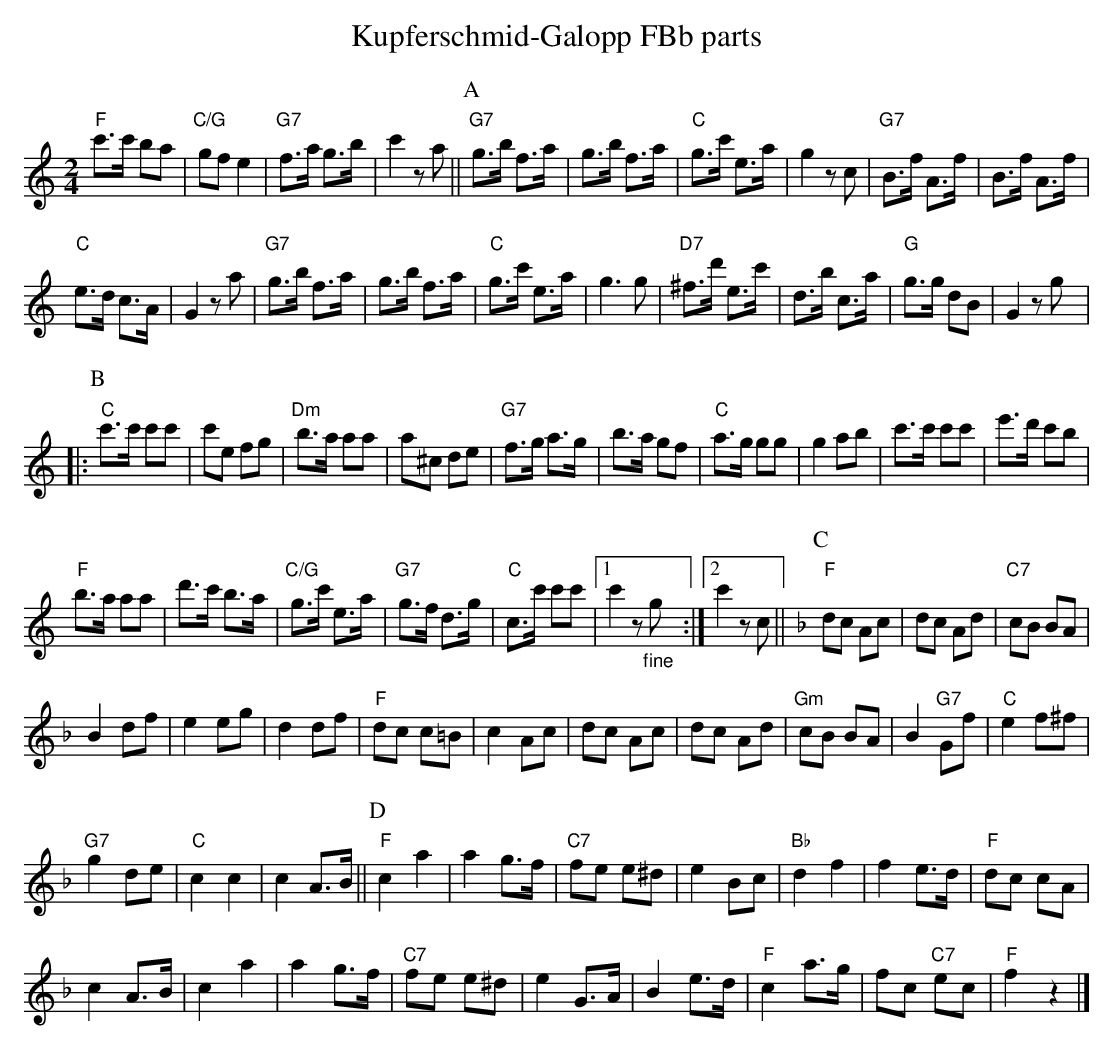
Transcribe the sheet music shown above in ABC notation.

X:1
T:Kupferschmid-Galopp FBb parts
M:2/4
L:1/8
K:C %%MIDI gchordon
"F"c'>c' ba | "C/G"gf e2 | "G7"f>a g>b | c'2za || [P:A] "G7"g>b f>a | g>b f>a | "C"g>c' e>a | g2zc | "G7"B>f A>f | B>f A>f |
"C"e>d c>A | G2za | "G7"g>b f>a | g>b f>a | "C"g>c' e>a | g3g | "D7"^f>d' e>c' | d>b c>a | "G"g>g dB | G2zg |:
[P:B] "C"c'>c' c'c' | c'e fg | "Dm"b>a aa | a^c de | "G7"f>g a>g | b>a gf | "C"a>g gg | g2 ab | c'>c' c'c' | e'>d' c'b |
"F"b>a aa | d'>c' b>a | "C/G"g>c' e>a | "G7"g>f d>g | "C"c>c' c'c' |1 c'2z"_fine"g :|2 c'2zc || [K:F][P:C] "F"dc Ac | dc Ad | "C7"cB BA |
B2 df | e2 eg | d2df | "F"dc c=B | c2 Ac | dc Ac | dc Ad | "Gm"cB BA | B2 "G7"Gf | "C"e2 f^f |
"G7"g2 de | "C"c2c2 | c2 A>B ||[P:D] "F"c2a2 | a2 g>f | "C7"fe e^d | e2 Bc | "Bb"d2f2 | f2 e>d | "F"dc cA |
c2 A>B | c2a2 | a2 g>f | "C7"fe e^d | e2 G>A | B2 e>d | "F"c2 a>g | fc "C7"ec | "F"f2z2 |]
